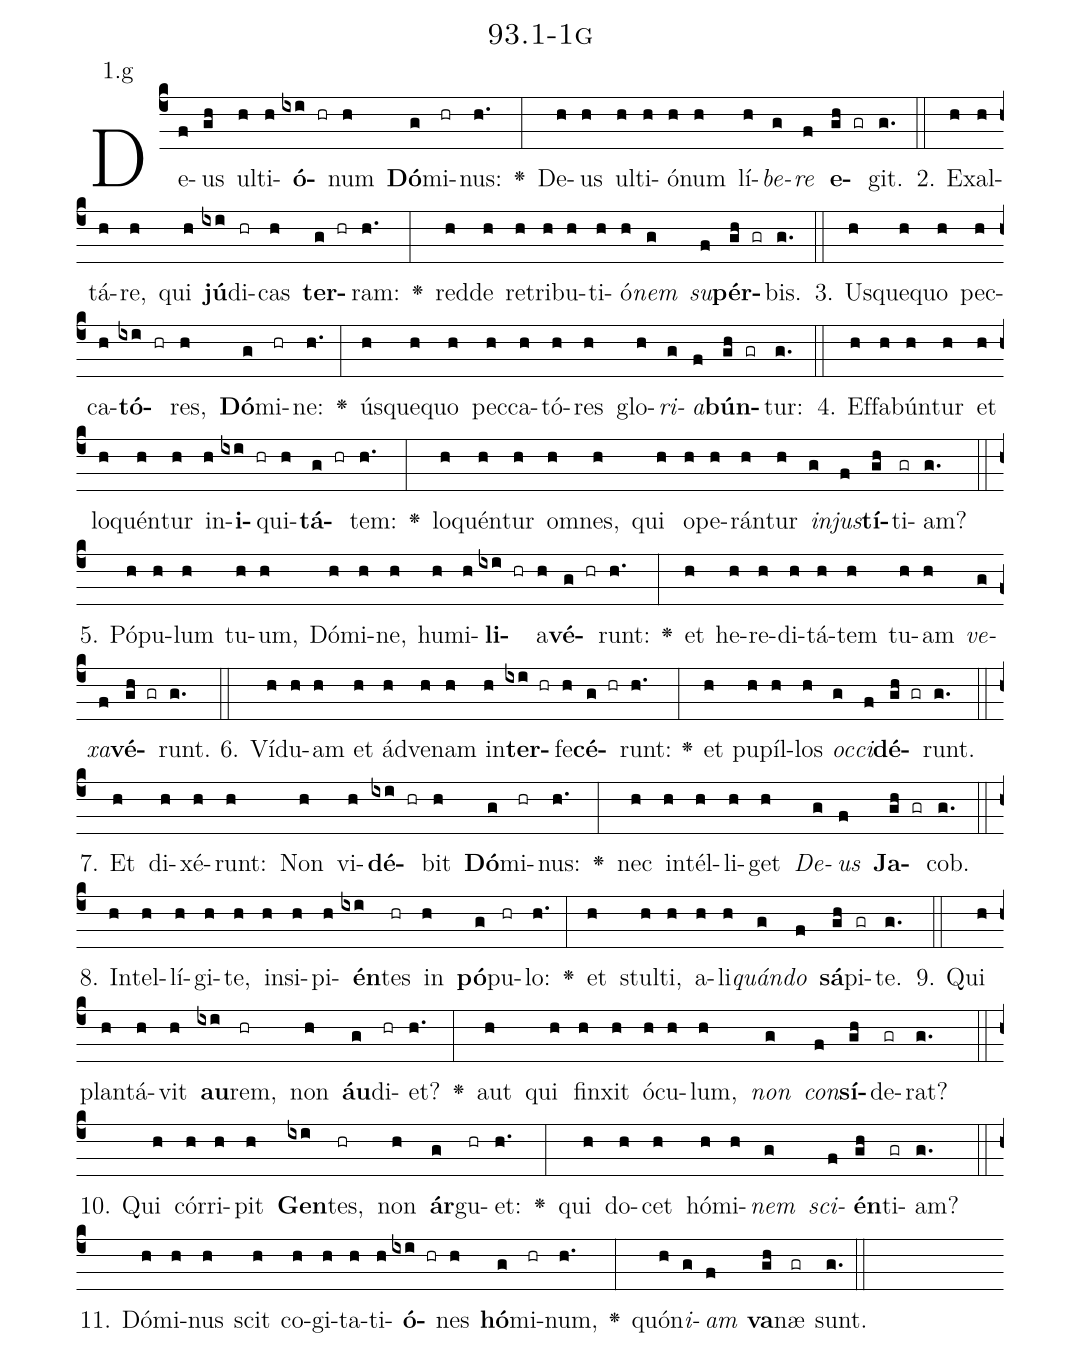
name: 93.1-1g;
annotation: 1.g;
%%
(c4)De(f)us(gh) ul(h)ti(h)<b>ó</b>(ixi hr)num(h) <b>Dó</b>(g)mi(hr)nus:(h.) <v>\greheightstar</v>(:) De(h)us(h) ul(h)ti(h)ó(h)num(h) lí(h)<i>be</i>(g)<i>re</i>(f) <b>e</b>(gh gr)git.(g.) (::)
2. Ex(h)al(h)tá(h)re,(h) qui(h) <b>jú</b>(ixi)di(hr)cas(h) <b>ter</b>(g hr)ram:(h.) <v>\greheightstar</v>(:) red(h)de(h) re(h)tri(h)bu(h)ti(h)ó(h)<i>nem</i>(g) <i>su</i>(f)<b>pér</b>(gh gr)bis.(g.) (::)
3. Us(h)que(h)quo(h) pec(h)ca(h)<b>tó</b>(ixi hr)res,(h) <b>Dó</b>(g)mi(hr)ne:(h.) <v>\greheightstar</v>(:) ús(h)que(h)quo(h) pec(h)ca(h)tó(h)res(h) glo(h)<i>ri</i>(g)<i>a</i>(f)<b>bún</b>(gh gr)tur:(g.) (::)
4. Ef(h)fa(h)bún(h)tur(h) et(h) lo(h)quén(h)tur(h) in(h)<b>i</b>(ixi hr)qui(h)<b>tá</b>(g hr)tem:(h.) <v>\greheightstar</v>(:) lo(h)quén(h)tur(h) om(h)nes,(h) qui(h) o(h)pe(h)rán(h)tur(h) <i>in</i>(g)<i>jus</i>(f)<b>tí</b>(gh)ti(gr)am?(g.) (::)
5. Pó(h)pu(h)lum(h) tu(h)um,(h) Dó(h)mi(h)ne,(h) hu(h)mi(h)<b>li</b>(ixi hr)a(h)<b>vé</b>(g hr)runt:(h.) <v>\greheightstar</v>(:) et(h) he(h)re(h)di(h)tá(h)tem(h) tu(h)am(h) <i>ve</i>(g)<i>xa</i>(f)<b>vé</b>(gh gr)runt.(g.) (::)
6. Ví(h)du(h)am(h) et(h) ád(h)ve(h)nam(h) in(h)<b>ter</b>(ixi hr)fe(h)<b>cé</b>(g hr)runt:(h.) <v>\greheightstar</v>(:) et(h) pu(h)píl(h)los(h) <i>oc</i>(g)<i>ci</i>(f)<b>dé</b>(gh gr)runt.(g.) (::)
7. Et(h) di(h)xé(h)runt:(h) Non(h) vi(h)<b>dé</b>(ixi hr)bit(h) <b>Dó</b>(g)mi(hr)nus:(h.) <v>\greheightstar</v>(:) nec(h) in(h)tél(h)li(h)get(h) <i>De</i>(g)<i>us</i>(f) <b>Ja</b>(gh gr)cob.(g.) (::)
8. In(h)tel(h)lí(h)gi(h)te,(h) in(h)si(h)pi(h)<b>én</b>(ixi)tes(hr) in(h) <b>pó</b>(g)pu(hr)lo:(h.) <v>\greheightstar</v>(:) et(h) stul(h)ti,(h) a(h)li(h)<i>quán</i>(g)<i>do</i>(f) <b>sá</b>(gh)pi(gr)te.(g.) (::)
9. Qui(h) plan(h)tá(h)vit(h) <b>au</b>(ixi)rem,(hr) non(h) <b>áu</b>(g)di(hr)et?(h.) <v>\greheightstar</v>(:) aut(h) qui(h) fin(h)xit(h) ó(h)cu(h)lum,(h) <i>non</i>(g) <i>con</i>(f)<b>sí</b>(gh)de(gr)rat?(g.) (::)
10. Qui(h) cór(h)ri(h)pit(h) <b>Gen</b>(ixi)tes,(hr) non(h) <b>ár</b>(g)gu(hr)et:(h.) <v>\greheightstar</v>(:) qui(h) do(h)cet(h) hó(h)mi(h)<i>nem</i>(g) <i>sci</i>(f)<b>én</b>(gh)ti(gr)am?(g.) (::)
11. Dó(h)mi(h)nus(h) scit(h) co(h)gi(h)ta(h)ti(h)<b>ó</b>(ixi hr)nes(h) <b>hó</b>(g)mi(hr)num,(h.) <v>\greheightstar</v>(:) quón(h)<i>i</i>(g)<i>am</i>(f) <b>va</b>(gh)næ(gr) sunt.(g.) (::)
